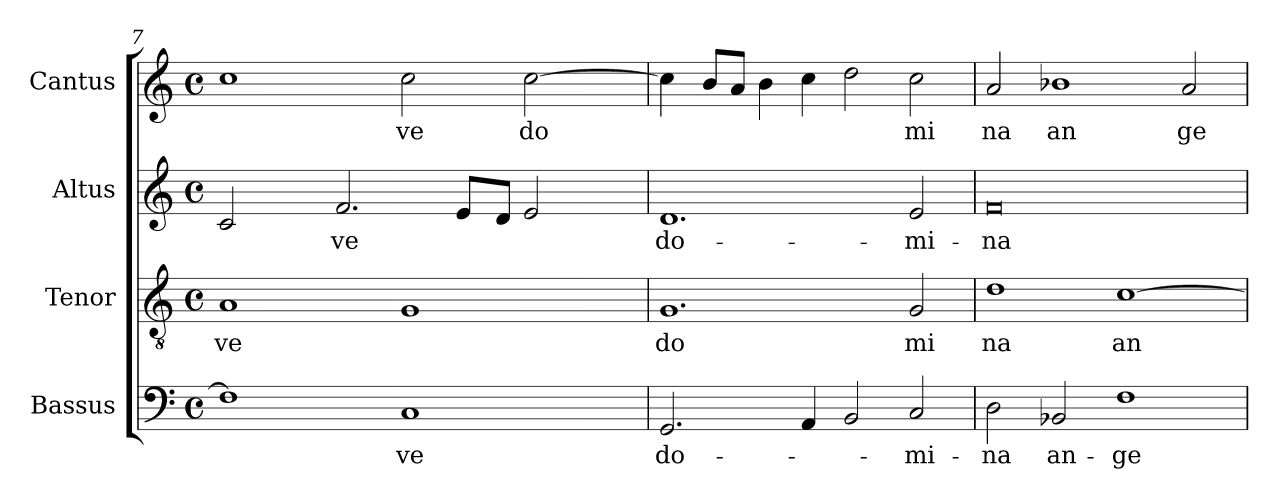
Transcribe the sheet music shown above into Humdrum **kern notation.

**kern	**text	**kern	**text	**kern	**text	**kern	**text
*part4	*part4	*part3	*part3	*part2	*part2	*part1	*part1
*staff4	*staff4	*staff3	*staff3	*staff2	*staff2	*staff1	*staff1
*I"Bassus	*	*I"Tenor	*	*I"Altus	*	*I"Cantus	*
!!LO:LB:g=z
*clefF4	*	*clefGv2	*	*clefG2	*	*clefG2	*
*M4/4	*	*M4/4	*	*M4/4	*	*M4/4	*
*met(c)	*	*met(c)	*	*met(c)	*	*met(c)	*
=7	=7	=7	=7	=7	=7	=7	=7
!	!	!	!LO:LY:b:cj	!	!	!	!
*^	*	*	*	*^	*	*^	*
1F]	4ryy	.	1A	-ve	2c/	16ryy	.	1cc	4ryy	.
.	.	.	.	.	.	64ryy	.	.	.	.
.	.	.	.	.	.	1ryy	.	.	.	.
.	32ryy	.	.	.	.	.	.	.	64ryy	.
.	.	.	.	.	.	.	.	.	1ryy	.
.	1ryy	.	.	.	.	.	.	.	.	.
!	!	!	!	!	!	!	!LO:LY:b:cj	!	!	!
.	.	.	.	.	2.f/	.	ve	.	.	.
!	!	!LO:LY:b:cj	!	!	!	!	!	!	!	!LO:LY:b:cj
1C	.	ve	1G	.	.	.	.	2cc\	.	ve
.	.	.	.	.	.	2ryy	.	.	.	.
.	.	.	.	.	8e/L	.	.	.	.	.
.	.	.	.	.	.	.	.	.	2ryy	.
.	2ryy	.	.	.	.	.	.	.	.	.
.	.	.	.	.	8d/J	.	.	.	.	.
!	!	!	!	!	!	!	!	!	!	!LO:LY:b:cj
.	.	.	.	.	2e/	.	.	[>2cc\	.	do
.	.	.	.	.	.	4ryy	.	.	.	.
.	.	.	.	.	.	.	.	.	8...ryy	.
.	8..ryy	.	.	.	.	.	.	.	.	.
.	.	.	.	.	.	8ryy	.	.	.	.
.	.	.	.	.	.	32.ryy	.	.	.	.
=8	=8	=8	=8	=8	=8	=8	=8	=8	=8	=8
!	!	!LO:LY:b:cj	!	!LO:LY:b:cj	!	!	!LO:LY:b:cj	!	!	!
*	*	*	*	*	*v	*v	*	*	*	*
*v	*v	*	*	*	*	*	*v	*v	*
2.GG/	do-	1.G	do	1.d	do-	4cc\]	.
.	.	.	.	.	.	8b/L	.
.	.	.	.	.	.	8a/J	.
.	.	.	.	.	.	4b\	.
4AA/	.	.	.	.	.	4cc\	.
2BB/	.	.	.	.	.	2dd\	.
!	!LO:LY:b:cj	!	!LO:LY:b:cj	!	!LO:LY:b:cj	!	!LO:LY:b:cj
2C/	-mi-	2G/	mi	2e/	-mi-	2cc\	mi
=9	=9	=9	=9	=9	=9	=9	=9
!	!LO:LY:b:cj	!	!LO:LY:b:cj	!	!LO:LY:b:cj	!	!LO:LY:b:cj
2D\	-na	1d	na	0f	-na	2a/	na
!	!LO:LY:b:cj	!	!	!	!	!	!LO:LY:b:cj
2BB-X/	an-	.	.	.	.	1b-X	an
!	!LO:LY:b:cj	!	!LO:LY:b:cj	!	!	!	!
1F	-ge-	[>1c	an	.	.	.	.
!	!	!	!	!	!	!	!LO:LY:b:cj
.	.	.	.	.	.	2a/	ge
=	=	=	=	=	=	=	=
*-	*-	*-	*-	*-	*-	*-	*-
